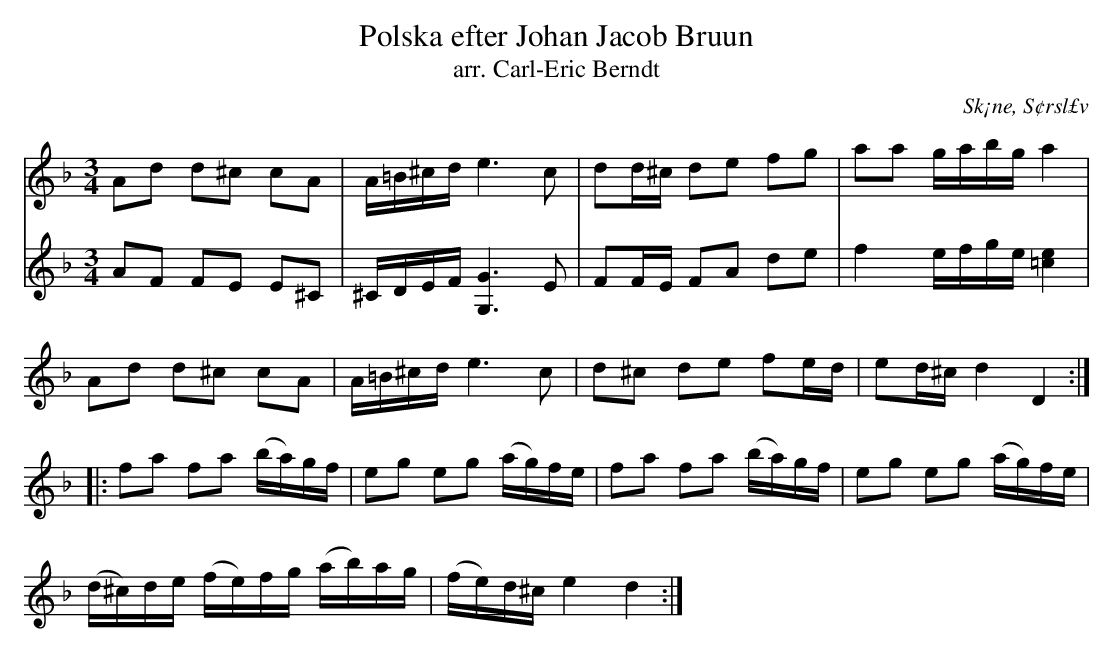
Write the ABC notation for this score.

X:1
T:Polska efter Johan Jacob Bruun
T:arr. Carl-Eric Berndt
O:Sk¡ne, S¢rsl£v
M:3/4
L:1/8
K:Dm
V:1
Ad d^c cA | A/=B/^c/d/ e2>c2 | dd/^c/ de fg | aa g/a/b/g/ a2 |
Ad d^c cA | A/=B/^c/d/ e2>c2 | d^c de fe/d/ | ed/^c/ d2 D2 ::
fa fa (b/a/)g/f/ | eg eg (a/g/)f/e/ | fa fa (b/a/)g/f/ | eg eg (a/g/)f/e/ |
(d/^c/)d/e/ (f/e/)f/g/ (a/b/)a/g/ | (f/e/)d/^c/ e2 d2 :|
V:2
AF FE E^C | ^C/D/E/F/ [G2G,2]>E2 | FF/E/ FA de | f2 e/f/g/e/ [e2=c2] |
V:3
